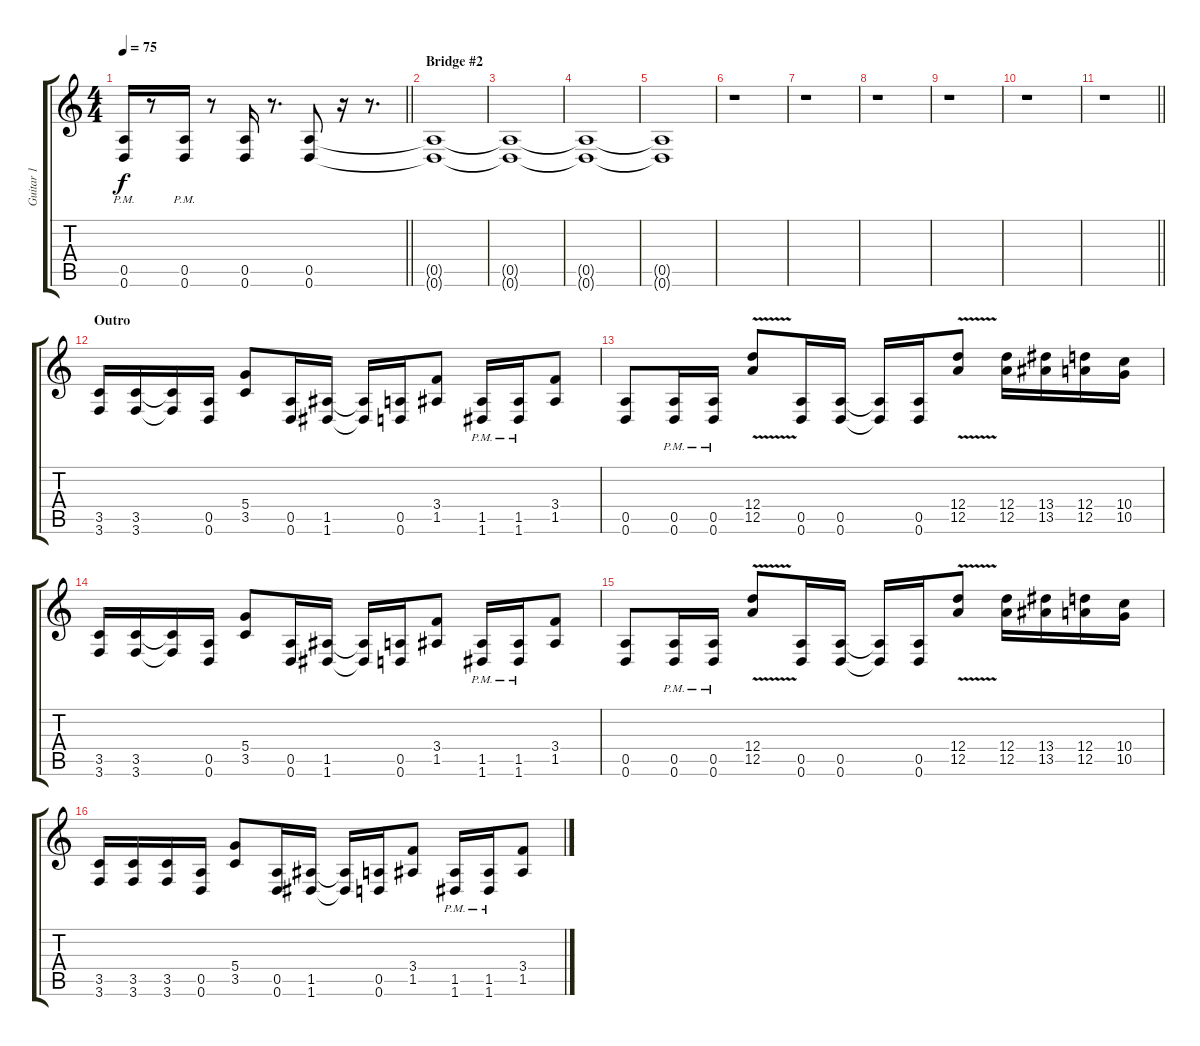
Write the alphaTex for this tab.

\track ("Guitar 1" "Guitar 1") {instrument distortionguitar}
\staff {score tabs}
\tuning (E4 B3 G3 D3 A2 D2) {hide}
\ts (4 4)
\tempo 75
\clef g2
\barLineRight lightlight
\ks c
(0.5{pm} 0.6{pm}).16{dy f} r.8 (0.5{pm} 0.6{pm}).16 r.8 (0.5 0.6).16 r.8{d} (0.5 0.6).8 r.16 r.8{d} |
\section ("" "Bridge #2")
(0.5{t} 0.6{t}).1{volume 0} |
(0.5{t} 0.6{t}).1 |
(0.5{t} 0.6{t}).1 |
(0.5{t} 0.6{t}).1 |
r.1 |
r.1 |
r.1 |
r.1 |
r.1 |
\barLineRight lightlight
r.1 |
\section ("" "Outro")
(3.5 3.6).16{volume 13} (3.5 3.6).16 (3.5{t} 3.6{t}).16 (0.5 0.6).16 (5.4 3.5).8 (0.5 0.6).16 (1.5 1.6).16 (1.5{t} 1.6{t}).16 (0.5 0.6).16 (3.4 1.5).8 (1.5{pm} 1.6{pm}).16 (1.5{pm} 1.6{pm}).16 (3.4 1.5).8 |
(0.5 0.6).8 (0.5{pm} 0.6{pm}).16 (0.5{pm} 0.6{pm}).16 (12.4{v} 12.5{v}).8 (0.5 0.6).16 (0.5 0.6).16 (0.5{t} 0.6{t}).16 (0.5 0.6).16 (12.4{v} 12.5{v}).8 (12.4 12.5).16 (13.4 13.5).16 (12.4 12.5).16 (10.4 10.5).16 |
(3.5 3.6).16 (3.5 3.6).16 (3.5{t} 3.6{t}).16 (0.5 0.6).16 (5.4 3.5).8 (0.5 0.6).16 (1.5 1.6).16 (1.5{t} 1.6{t}).16 (0.5 0.6).16 (3.4 1.5).8 (1.5{pm} 1.6{pm}).16 (1.5{pm} 1.6{pm}).16 (3.4 1.5).8 |
(0.5 0.6).8 (0.5{pm} 0.6{pm}).16 (0.5{pm} 0.6{pm}).16 (12.4{v} 12.5{v}).8 (0.5 0.6).16 (0.5 0.6).16 (0.5{t} 0.6{t}).16 (0.5 0.6).16 (12.4{v} 12.5{v}).8 (12.4 12.5).16 (13.4 13.5).16 (12.4 12.5).16 (10.4 10.5).16 |
(3.5 3.6).16 (3.5 3.6).16 (3.5 3.6).16 (0.5 0.6).16 (5.4 3.5).8 (0.5 0.6).16 (1.5 1.6).16 (1.5{t} 1.6{t}).16 (0.5 0.6).16 (3.4 1.5).8 (1.5{pm} 1.6{pm}).16 (1.5{pm} 1.6{pm}).16 (3.4 1.5).8
